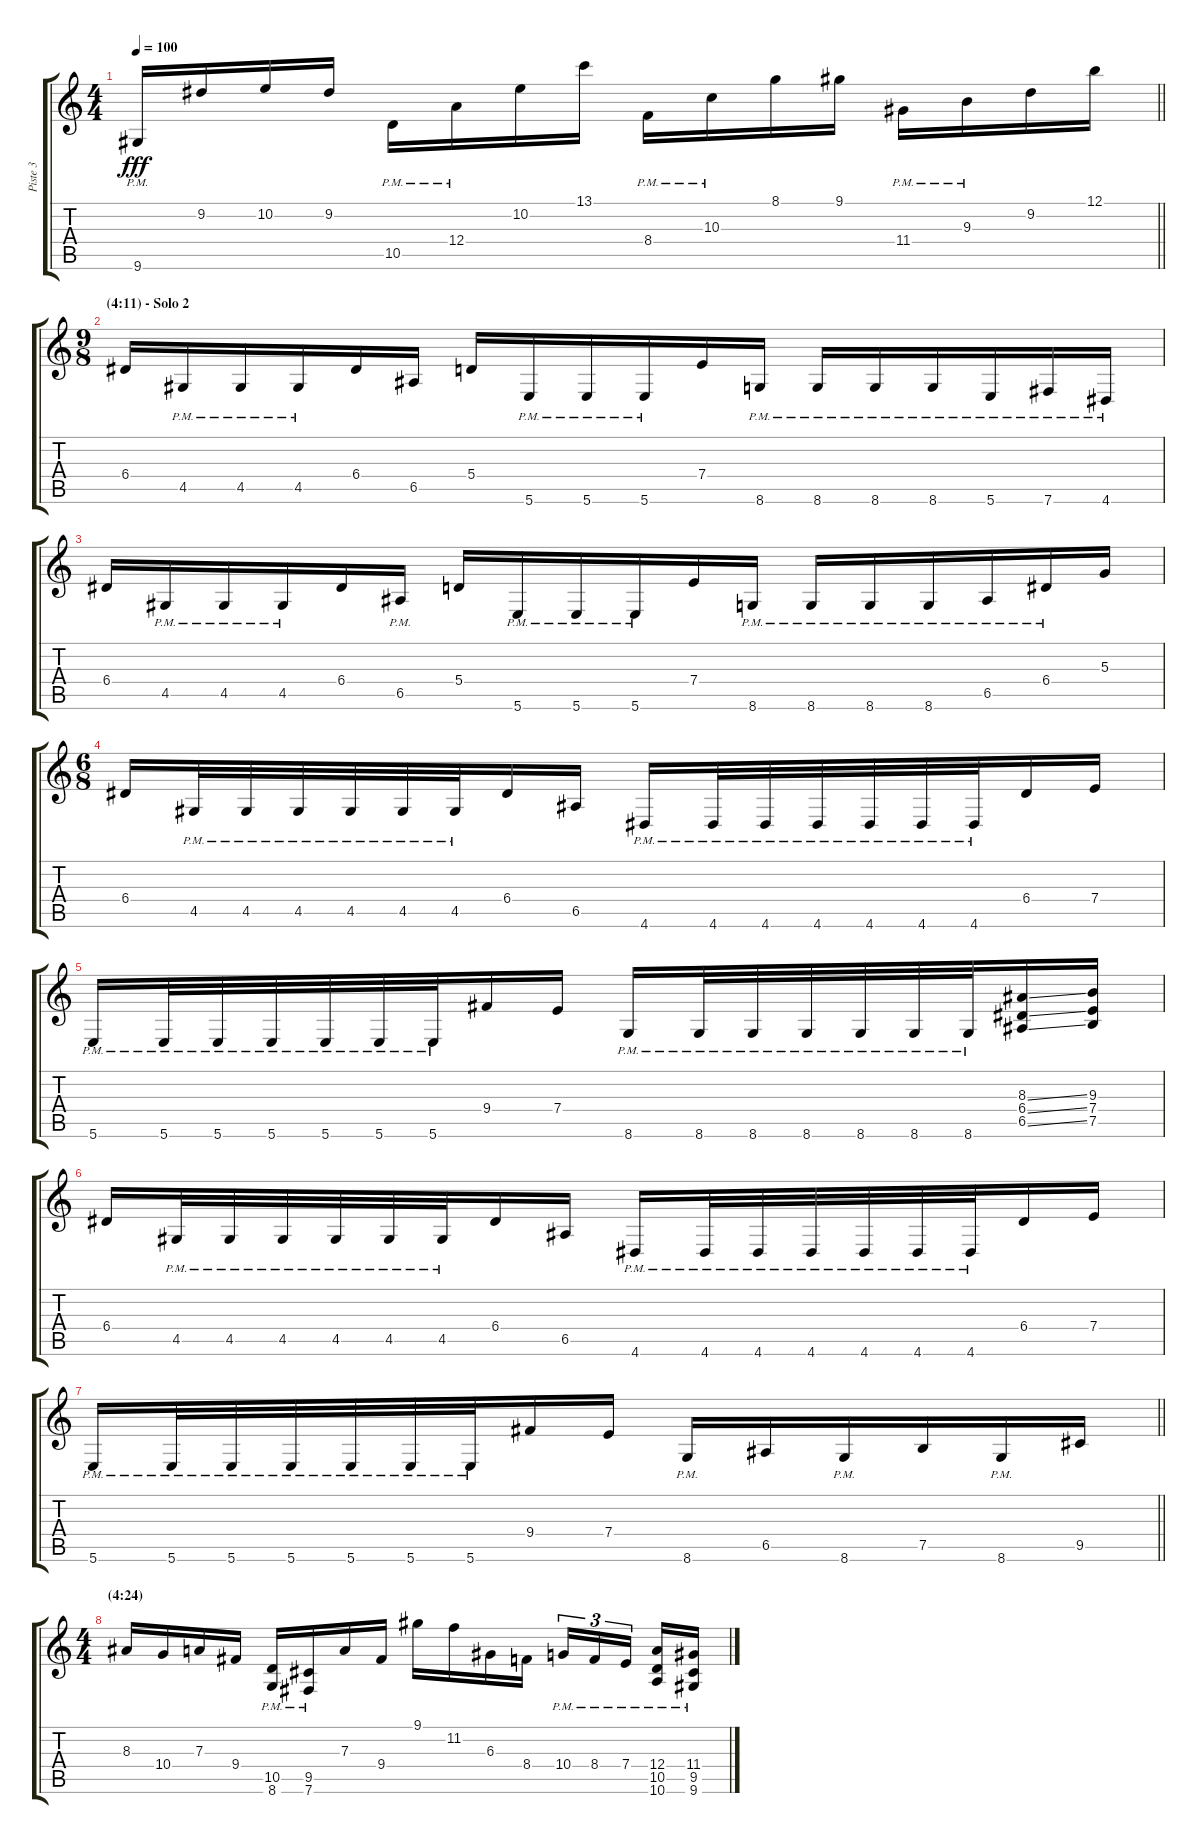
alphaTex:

\track ("Piste 3" "Piste 3") {instrument distortionguitar}
\staff {score tabs}
\tuning (B3 Gb3 D3 A2 E2 B1) {hide}
\ts (4 4)
\tempo 100
\clef g2
\barLineRight lightlight
\ks c
9.6{pm}.16{dy fff} 9.2.16 10.2.16 9.2.16 10.5{pm}.16 12.4{pm}.16 10.2.16 13.1.16 8.4{pm}.16 10.3{pm}.16 8.1.16 9.1.16 11.4{pm}.16 9.3{pm}.16 9.2.16 12.1.16 |
\ts (9 8)
\section ("" "(4:11) - Solo 2")
6.4.16 4.5{pm}.16 4.5{pm}.16 4.5{pm}.16 6.4.16 6.5.16 5.4.16 5.6{pm}.16 5.6{pm}.16 5.6{pm}.16 7.4.16 8.6{pm}.16 8.6{pm}.16 8.6{pm}.16 8.6{pm}.16 5.6{pm}.16 7.6{pm}.16 4.6{pm}.16 |
6.4.16 4.5{pm}.16 4.5{pm}.16 4.5{pm}.16 6.4.16 6.5{pm}.16 5.4.16 5.6{pm}.16 5.6{pm}.16 5.6{pm}.16 7.4.16 8.6{pm}.16 8.6{pm}.16 8.6{pm}.16 8.6{pm}.16 6.5{pm}.16 6.4{pm}.16 5.3.16 |
\ts (6 8)
6.4.16 4.5{pm}.32 4.5{pm}.32 4.5{pm}.32 4.5{pm}.32 4.5{pm}.32 4.5{pm}.32 6.4.16 6.5.16 4.6{pm}.16 4.6{pm}.32 4.6{pm}.32 4.6{pm}.32 4.6{pm}.32 4.6{pm}.32 4.6{pm}.32 6.4.16 7.4.16 |
5.6{pm}.16 5.6{pm}.32 5.6{pm}.32 5.6{pm}.32 5.6{pm}.32 5.6{pm}.32 5.6{pm}.32 9.4.16 7.4.16 8.6{pm}.16 8.6{pm}.32 8.6{pm}.32 8.6{pm}.32 8.6{pm}.32 8.6{pm}.32 8.6{pm}.32 (8.3{ss} 6.4{ss} 6.5{ss}).16 (9.3 7.4 7.5).16 |
6.4.16 4.5{pm}.32 4.5{pm}.32 4.5{pm}.32 4.5{pm}.32 4.5{pm}.32 4.5{pm}.32 6.4.16 6.5.16 4.6{pm}.16 4.6{pm}.32 4.6{pm}.32 4.6{pm}.32 4.6{pm}.32 4.6{pm}.32 4.6{pm}.32 6.4.16 7.4.16 |
\barLineRight lightlight
5.6{pm}.16 5.6{pm}.32 5.6{pm}.32 5.6{pm}.32 5.6{pm}.32 5.6{pm}.32 5.6{pm}.32 9.4.16 7.4.16 8.6{pm}.16 6.5.16 8.6{pm}.16 7.5.16 8.6{pm}.16 9.5.16 |
\ts (4 4)
\section ("" "(4:24)")
8.3.16 10.4.16 7.3.16 9.4.16 (10.5{pm} 8.6{pm}).16 (9.5{pm} 7.6{pm}).16 7.3.16 9.4.16 9.1.16 11.2.16 6.3.16 8.4.16 10.4{pm}.16{tu (3 2)} 8.4{pm}.16{tu (3 2)} 7.4{pm}.16{tu (3 2) beam splitsecondary} (12.4{pm} 10.5{pm} 10.6{pm}).16 (11.4{pm} 9.5{pm} 9.6{pm}).16
